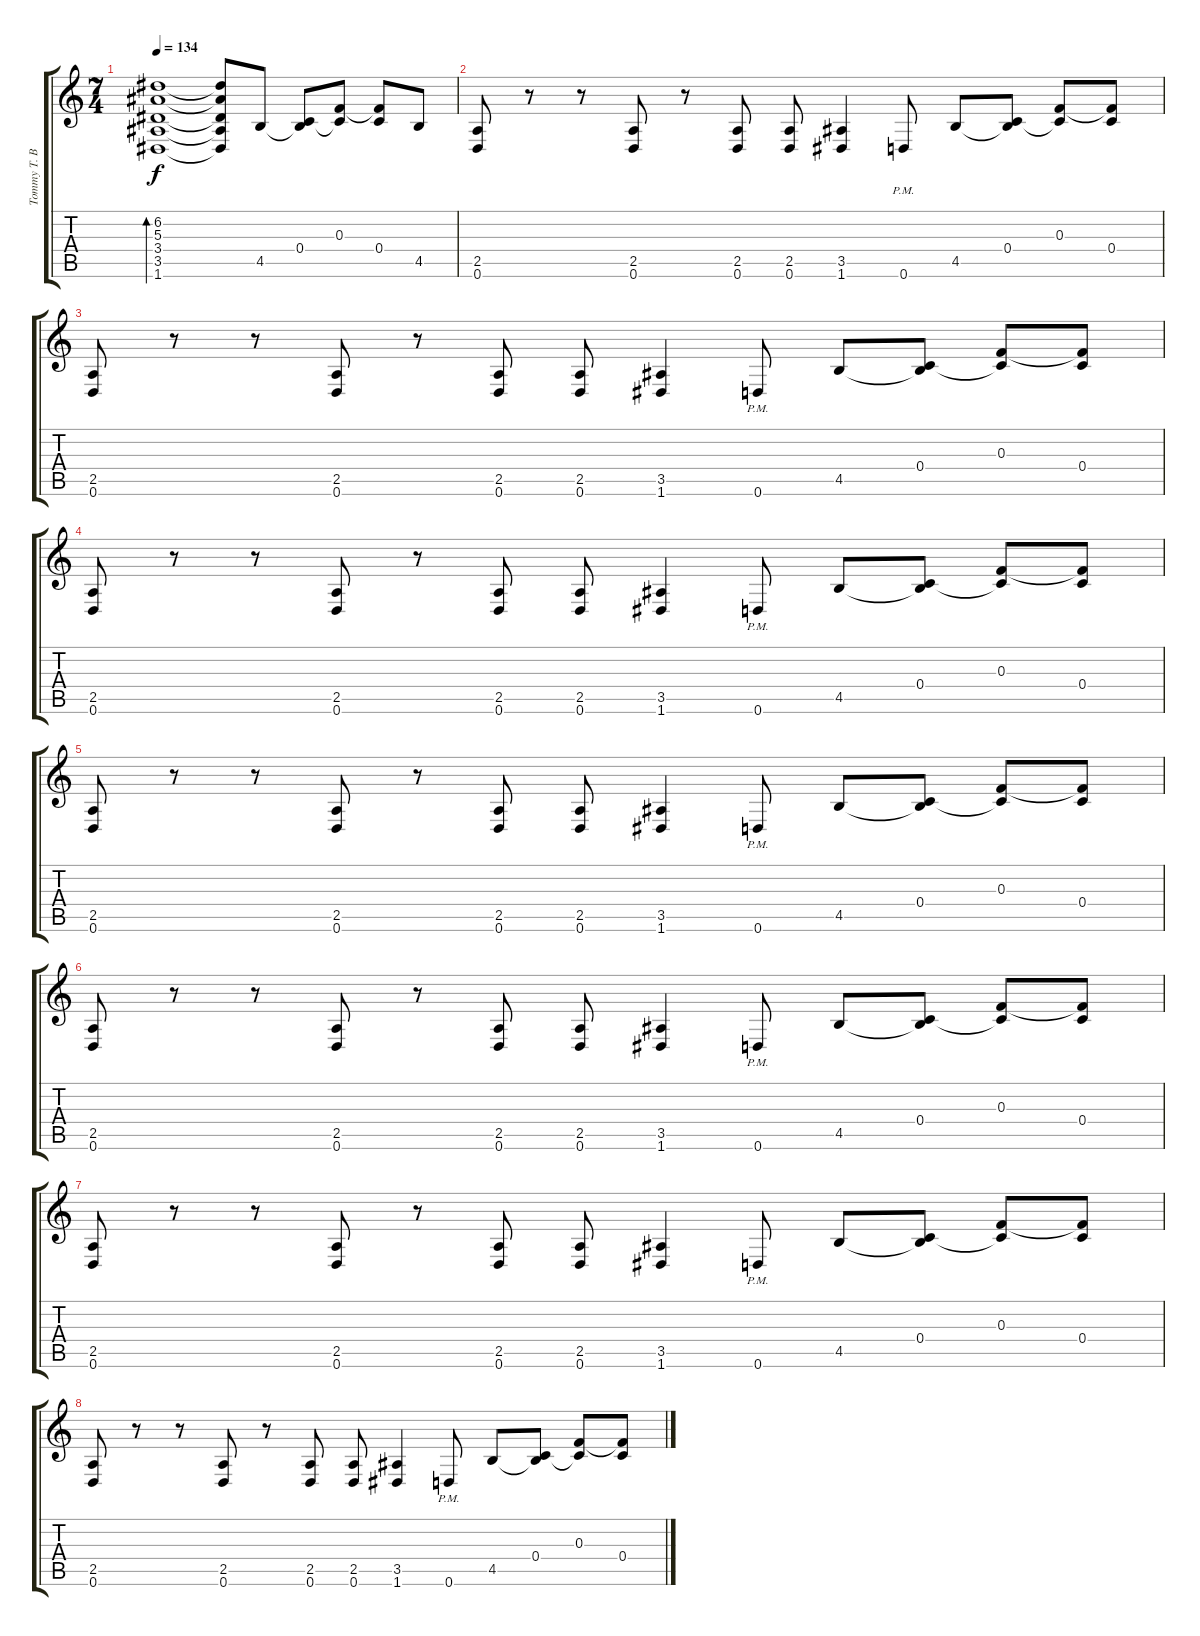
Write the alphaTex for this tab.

\track ("Tommy T. Baron" "Tommy T. B") {instrument overdrivenguitar}
\staff {score tabs}
\tuning (D4 A3 F3 C3 G2 D2) {hide}
\ts (7 4)
\tempo 134
\clef g2
\ks c
(6.2 5.3 3.4 3.5 1.6).1{bd 240 dy f} (6.2{t} 5.3{t} 3.4{t} 3.5{t} 1.6{t}).8 4.5.8 (0.4 4.5{t}).8 (0.3 0.4{t}).8 (0.3{t} 0.4).8 4.5.8 |
(2.5 0.6).8 r.8 r.8 (2.5 0.6).8 r.8 (2.5 0.6).8 (2.5 0.6).8 (3.5 1.6).4 0.6{pm}.8 4.5.8 (0.4 4.5{t}).8 (0.3 0.4{t}).8 (0.3{t} 0.4).8 |
(2.5 0.6).8 r.8 r.8 (2.5 0.6).8 r.8 (2.5 0.6).8 (2.5 0.6).8 (3.5 1.6).4 0.6{pm}.8 4.5.8 (0.4 4.5{t}).8 (0.3 0.4{t}).8 (0.3{t} 0.4).8 |
(2.5 0.6).8 r.8 r.8 (2.5 0.6).8 r.8 (2.5 0.6).8 (2.5 0.6).8 (3.5 1.6).4 0.6{pm}.8 4.5.8 (0.4 4.5{t}).8 (0.3 0.4{t}).8 (0.3{t} 0.4).8 |
(2.5 0.6).8 r.8 r.8 (2.5 0.6).8 r.8 (2.5 0.6).8 (2.5 0.6).8 (3.5 1.6).4 0.6{pm}.8 4.5.8 (0.4 4.5{t}).8 (0.3 0.4{t}).8 (0.3{t} 0.4).8 |
(2.5 0.6).8 r.8 r.8 (2.5 0.6).8 r.8 (2.5 0.6).8 (2.5 0.6).8 (3.5 1.6).4 0.6{pm}.8 4.5.8 (0.4 4.5{t}).8 (0.3 0.4{t}).8 (0.3{t} 0.4).8 |
(2.5 0.6).8 r.8 r.8 (2.5 0.6).8 r.8 (2.5 0.6).8 (2.5 0.6).8 (3.5 1.6).4 0.6{pm}.8 4.5.8 (0.4 4.5{t}).8 (0.3 0.4{t}).8 (0.3{t} 0.4).8 |
(2.5 0.6).8 r.8 r.8 (2.5 0.6).8 r.8 (2.5 0.6).8 (2.5 0.6).8 (3.5 1.6).4 0.6{pm}.8 4.5.8 (0.4 4.5{t}).8 (0.3 0.4{t}).8 (0.3{t} 0.4).8
